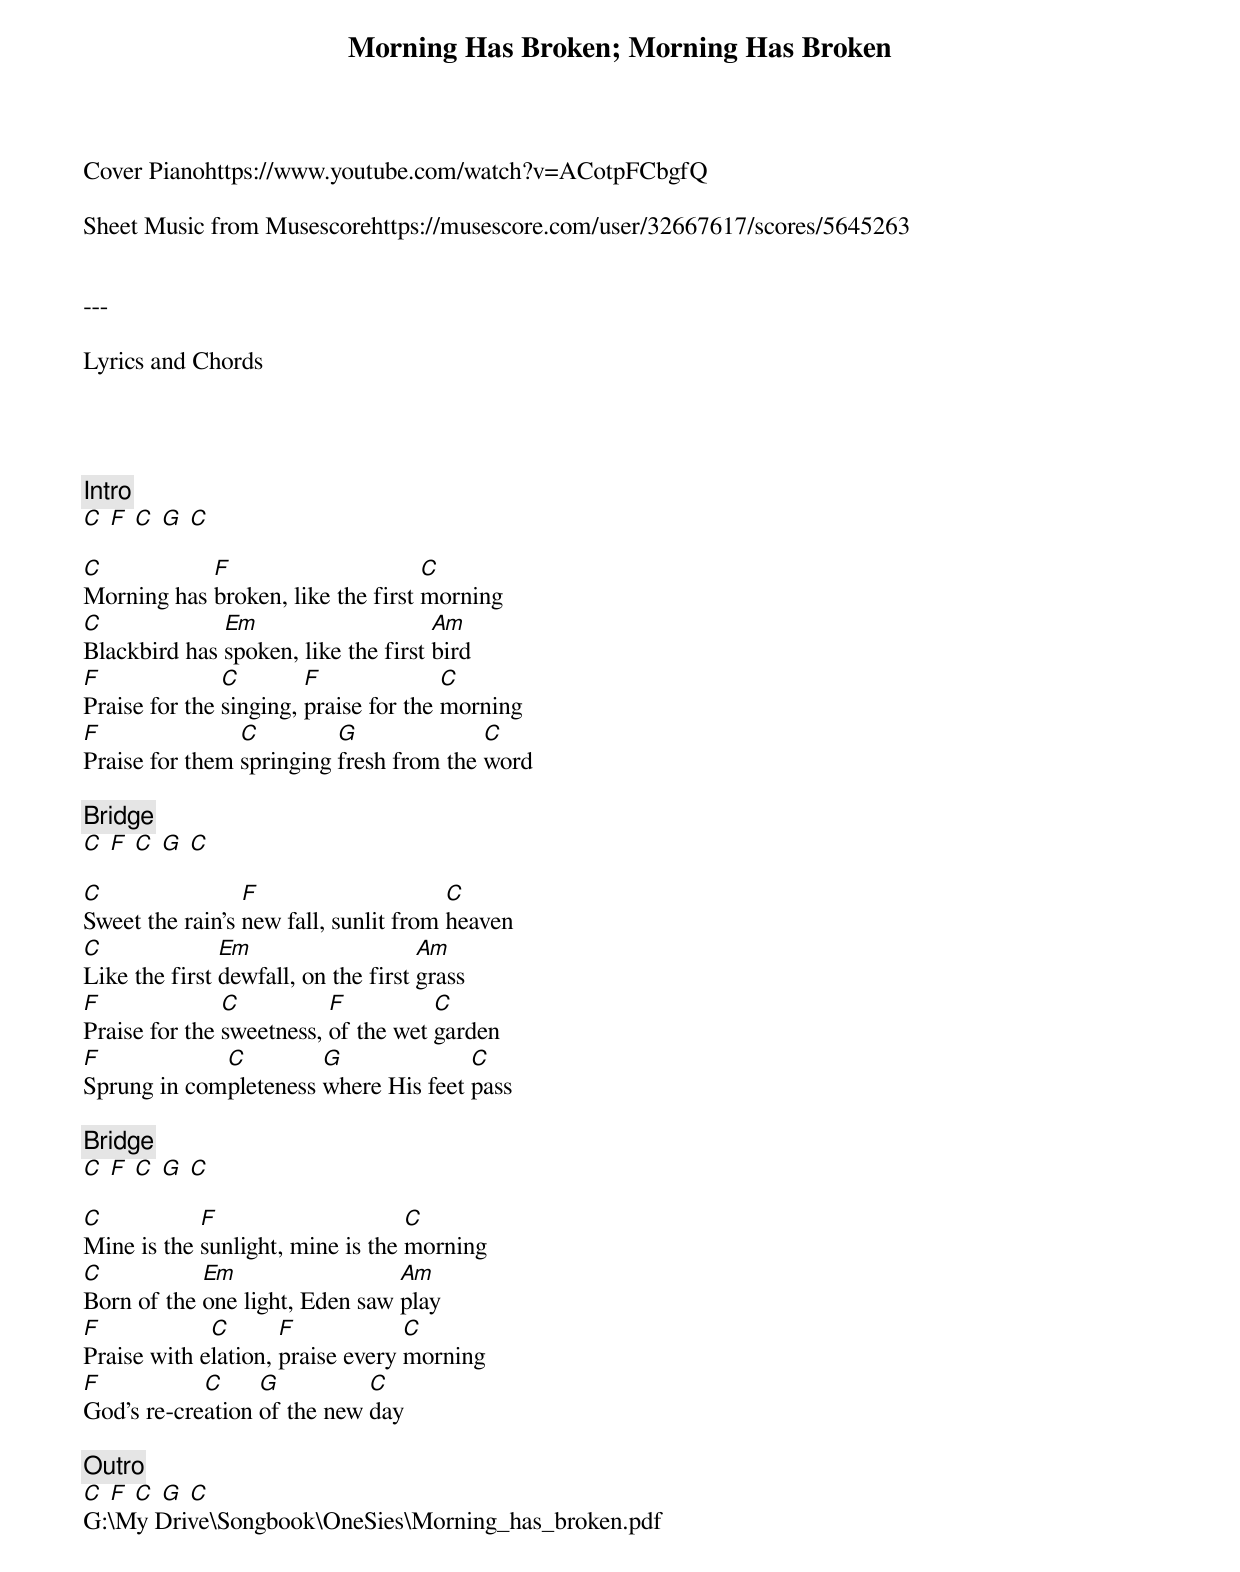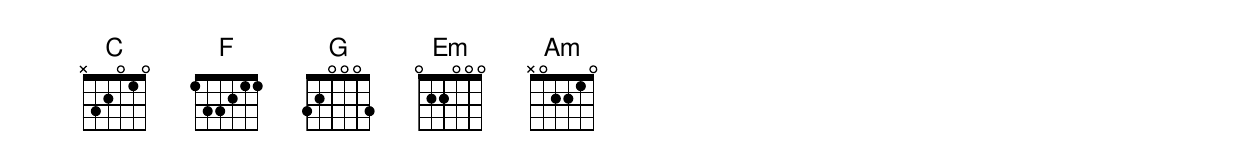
Morning Has Broken

Cover Piano\
https://www.youtube.com/watch?v=ACotpFCbgfQ

Sheet Music from Musescore\
https://musescore.com/user/32667617/scores/5645263


---

Lyrics and Chords



{title: Morning Has Broken}
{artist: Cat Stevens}

{comment: Intro}
[C] [F] [C] [G] [C]

[C]Morning has [F]broken, like the first [C]morning
[C]Blackbird has [Em]spoken, like the first [Am]bird
[F]Praise for the [C]singing, [F]praise for the [C]morning
[F]Praise for them [C]springing [G]fresh from the [C]word

{comment: Bridge}
[C] [F] [C] [G] [C]

[C]Sweet the rain's [F]new fall, sunlit from [C]heaven
[C]Like the first [Em]dewfall, on the first [Am]grass
[F]Praise for the [C]sweetness, [F]of the wet [C]garden
[F]Sprung in com[C]pleteness [G]where His feet [C]pass

{comment: Bridge}
[C] [F] [C] [G] [C]

[C]Mine is the [F]sunlight, mine is the [C]morning
[C]Born of the [Em]one light, Eden saw [Am]play
[F]Praise with e[C]lation, [F]praise every [C]morning
[F]God's re-cre[C]ation [G]of the new [C]day

{comment: Outro}
[C] [F] [C] [G] [C]
G:\My Drive\Songbook\OneSies\Morning_has_broken.pdf
